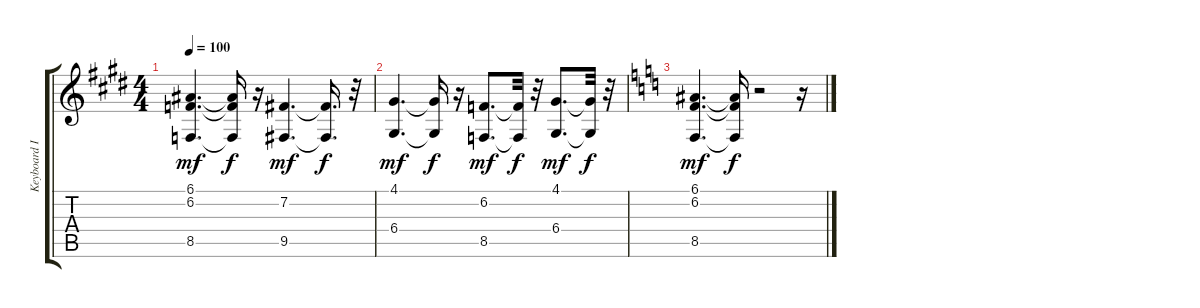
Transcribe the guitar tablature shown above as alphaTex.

\track ("Keyboard I" "Keyboard I") {instrument accordion}
\staff {score tabs}
\tuning (E4 B3 G3 D3 A2 E2) {hide}
\ts (4 4)
\tempo 100
\clef g2
\ks e
(6.1 6.2 8.5).4{d dy mf} (6.1{t} 6.2{t} 8.5{t}).16{dy f} r.16 (7.2 9.5).4{d dy mf} (7.2{t} 9.5{t}).16{d dy f} r.32 |
(4.1 6.4).4{d dy mf} (4.1{t} 6.4{t}).16{dy f} r.16 (6.2 8.5).8{d dy mf} (6.2{t} 8.5{t}).32{dy f} r.32 (4.1 6.4).8{d dy mf} (4.1{t} 6.4{t}).32{dy f} r.32 |
\ks c
(6.1 6.2 8.5).4{d dy mf} (6.1{t} 6.2{t} 8.5{t}).16{dy f} r.2 r.16
